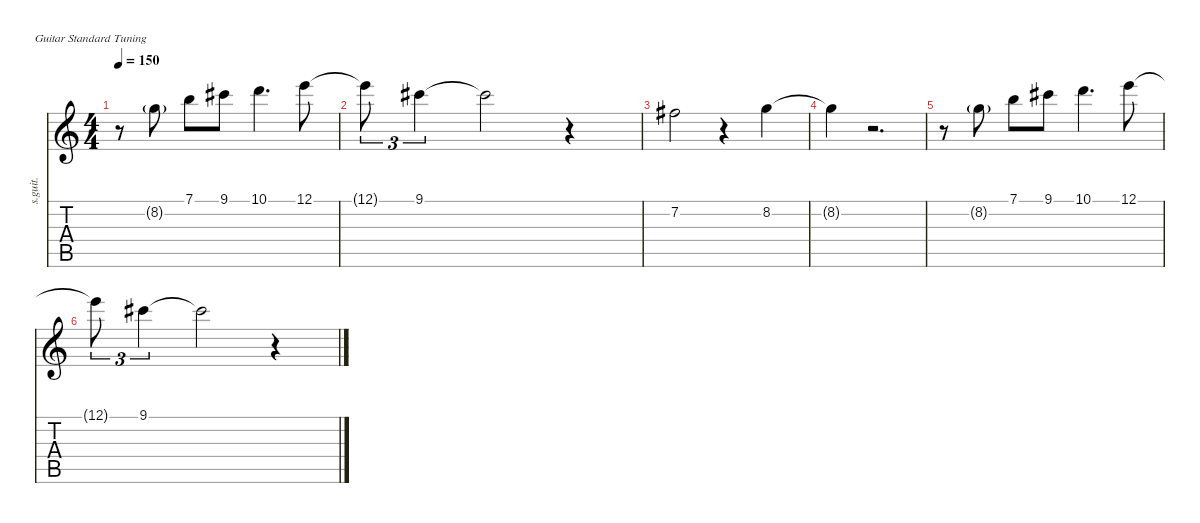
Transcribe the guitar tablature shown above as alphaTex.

\defaultSystemsLayout 4
\hideDynamics
\bracketExtendMode nobrackets
\track ("Synth Voice" "s.guit.") {instrument synthvoice}
\staff {score tabs}
\tuning (E4 B3 G3 D3 A2 E2)
\displaytranspose 12
\ts (4 4)
\tempo 150
\clef g2
\ks c
r.8{dy f} 8.2{g}.8{lyrics (0 "") lyrics (1 "") lyrics (2 "") lyrics (3 "") lyrics (4 "") dy ff} 7.1.8{lyrics (0 "") lyrics (1 "") lyrics (2 "") lyrics (3 "") lyrics (4 "") dy f} 9.1{acc #}.8{lyrics (0 "") lyrics (1 "") lyrics (2 "") lyrics (3 "") lyrics (4 "")} 10.1.4{d lyrics (0 "") lyrics (1 "") lyrics (2 "") lyrics (3 "") lyrics (4 "")} 12.1.8{lyrics (0 "") lyrics (1 "") lyrics (2 "") lyrics (3 "") lyrics (4 "")} |
12.1{t}.8{tu (3 2) lyrics (0 "") lyrics (1 "") lyrics (2 "") lyrics (3 "") lyrics (4 "")} 9.1{acc #}.4{tu (3 2) lyrics (0 "") lyrics (1 "") lyrics (2 "") lyrics (3 "") lyrics (4 "")} 9.1{t acc #}.2{lyrics (0 "") lyrics (1 "") lyrics (2 "") lyrics (3 "") lyrics (4 "")} r.4 |
7.2{acc #}.2{lyrics (0 "") lyrics (1 "") lyrics (2 "") lyrics (3 "") lyrics (4 "")} r.4 8.2.4{lyrics (0 "") lyrics (1 "") lyrics (2 "") lyrics (3 "") lyrics (4 "")} |
8.2{t}.4{lyrics (0 "") lyrics (1 "") lyrics (2 "") lyrics (3 "") lyrics (4 "")} r.2{d} |
r.8 8.2{g}.8{lyrics (0 "") lyrics (1 "") lyrics (2 "") lyrics (3 "") lyrics (4 "") dy ff} 7.1.8{lyrics (0 "") lyrics (1 "") lyrics (2 "") lyrics (3 "") lyrics (4 "") dy f} 9.1{acc #}.8{lyrics (0 "") lyrics (1 "") lyrics (2 "") lyrics (3 "") lyrics (4 "")} 10.1.4{d lyrics (0 "") lyrics (1 "") lyrics (2 "") lyrics (3 "") lyrics (4 "")} 12.1.8{lyrics (0 "") lyrics (1 "") lyrics (2 "") lyrics (3 "") lyrics (4 "")} |
12.1{t}.8{tu (3 2) lyrics (0 "") lyrics (1 "") lyrics (2 "") lyrics (3 "") lyrics (4 "")} 9.1{acc #}.4{tu (3 2) lyrics (0 "") lyrics (1 "") lyrics (2 "") lyrics (3 "") lyrics (4 "")} 9.1{t acc #}.2{lyrics (0 "") lyrics (1 "") lyrics (2 "") lyrics (3 "") lyrics (4 "")} r.4
